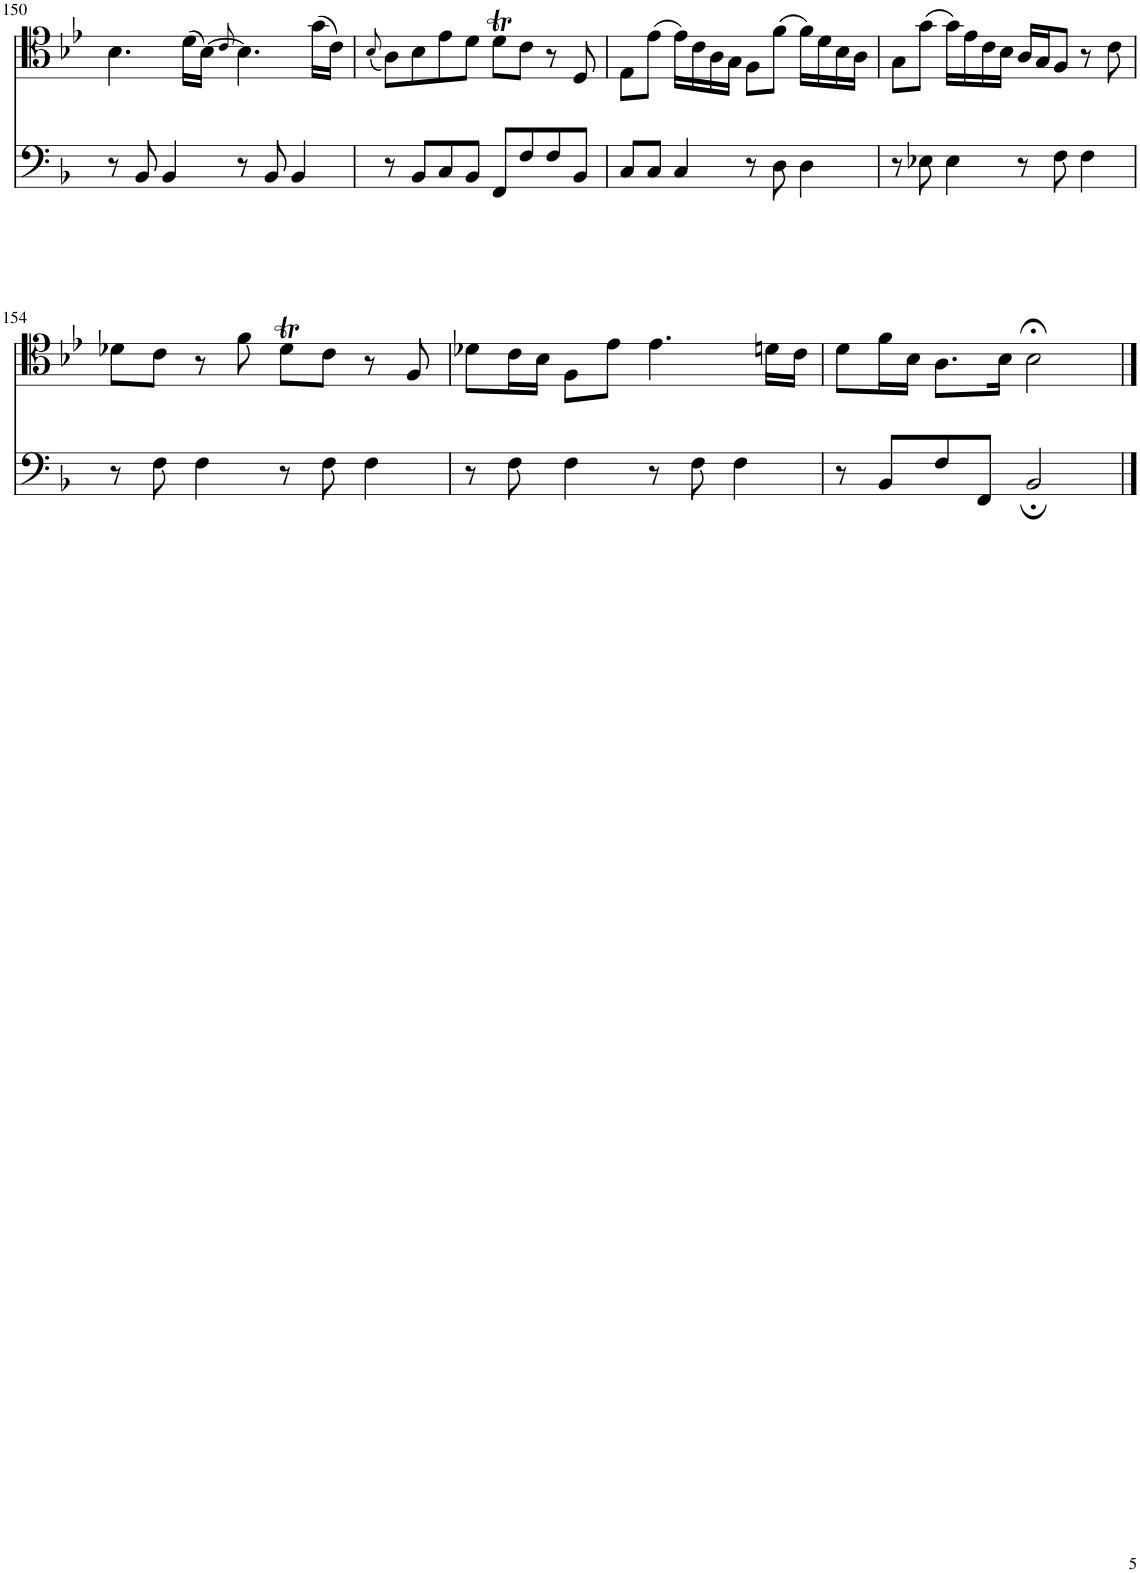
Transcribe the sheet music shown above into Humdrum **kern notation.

**kern	**kern
*part1	*part1
*staff2	*staff1
*I"Basso	*
!!LO:PB:g=z
*clefF4	*clefC4
*k[b-]	*k[b-e-]
*M4/4	*M4/4
*met(c)	*met(c)
=150	=150
8r	4.B-\
8BB-/	.
4BB-/	.
.	(16d\LL
.	[16B-\JJ)
.	8qc/
8r	4.B-\]
8BB-/	.
4BB-/	.
.	(16g\LL
.	16c\JJ)
=151	=151
.	(8qB-/
8r	8A\L)
8BB-/L	8B-\
8C/	8e-\
8BB-/J	8d\J
8FF/L	8dt\L
8F/	8c\J
8F/	8r
8BB-/J	8D/
=152	=152
8C/L	8E-\L
8C/J	(8e-\J
4C/	16e-\LL)
.	16c\
.	16A\
.	16G\JJ
8r	8F\L
8D\	(8f\J
4D\	16f\LL)
.	16d\
.	16B-\
.	16A\JJ
=153	=153
8r	8G\L
8E-X\	(8g\J
4E-\	16g\LL)
.	16e-\
.	16c\
.	16B-\JJ
8r	16A/LL
.	16G/J
8F\	8F/J
4F\	8r
.	8c\
!!LO:LB:g=z
=154	=154
8r	8d-X\L
8F\	8c\J
4F\	8r
.	8f\
8r	8d-T\L
8F\	8c\J
4F\	8r
.	8F/
=155	=155
8r	8d-X\L
8F\	16c\L
.	16B-\JJ
4F\	8F\L
.	8e-\J
8r	4.e-\
8F\	.
4F\	.
.	16dn\LL
.	16c\JJ
=156	=156
8r	8d\L
8BB-/L	16f\L
.	16B-\JJ
8F/	8.A\L
8FF/J	.
.	16B-\Jk
2BB-;/	2B-;<\
==	==
*-	*-
